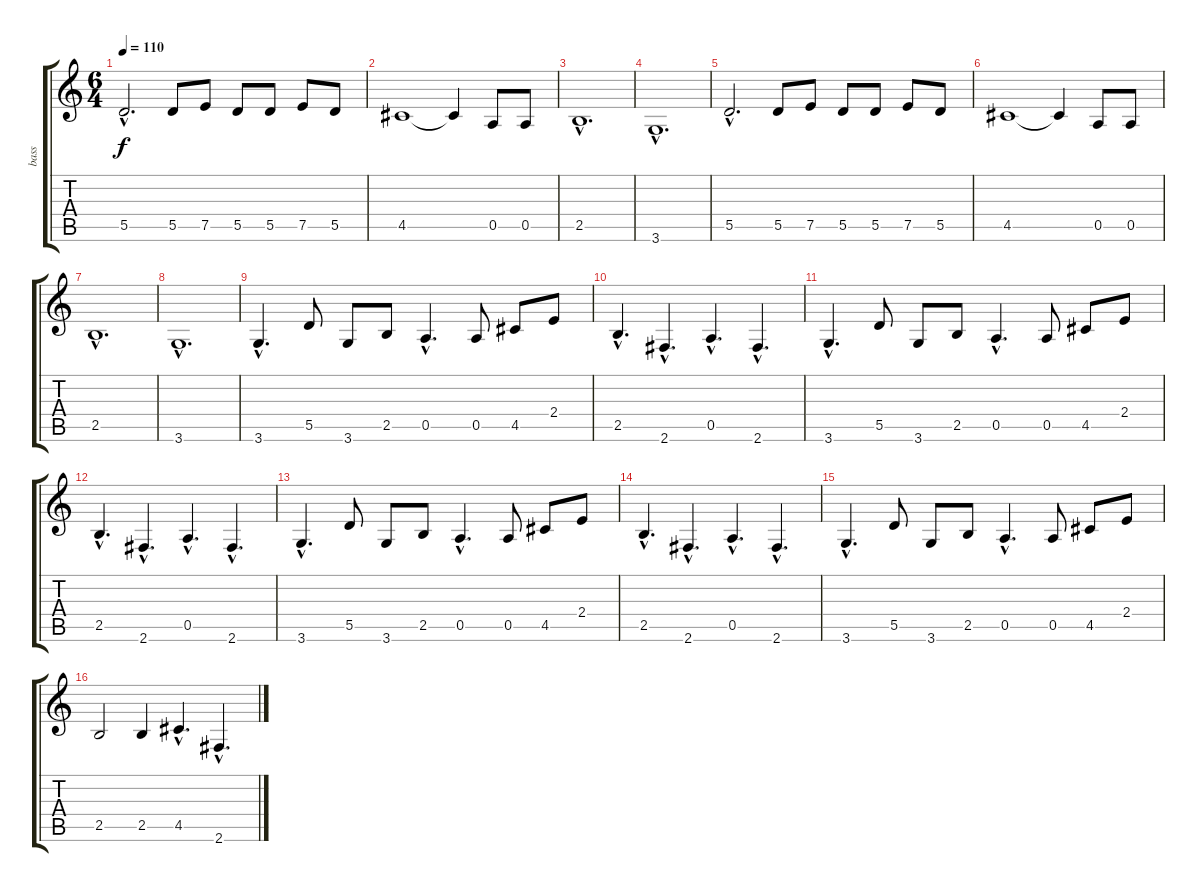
\track ("bass" "bass") {instrument electricbassfinger}
\staff {score tabs}
\tuning (E4 B3 G3 D3 A2 E2) {hide}
\ts (6 4)
\tempo 110
\clef g2
\ks c
5.5{hac}.2{d dy f} 5.5.8 7.5.8 5.5.8 5.5.8 7.5.8 5.5.8 |
4.5.1 4.5{t}.4 0.5.8 0.5.8 |
2.5{hac}.1{d} |
3.6{hac}.1{d} |
5.5{hac}.2{d} 5.5.8 7.5.8 5.5.8 5.5.8 7.5.8 5.5.8 |
4.5.1 4.5{t}.4 0.5.8 0.5.8 |
2.5{hac}.1{d} |
3.6{hac}.1{d} |
3.6{hac}.4{d} 5.5.8 3.6.8 2.5.8 0.5{hac}.4{d} 0.5.8 4.5.8 2.4.8 |
2.5{hac}.4{d} 2.6{hac}.4{d} 0.5{hac}.4{d} 2.6{hac}.4{d} |
3.6{hac}.4{d} 5.5.8 3.6.8 2.5.8 0.5{hac}.4{d} 0.5.8 4.5.8 2.4.8 |
2.5{hac}.4{d} 2.6{hac}.4{d} 0.5{hac}.4{d} 2.6{hac}.4{d} |
3.6{hac}.4{d} 5.5.8 3.6.8 2.5.8 0.5{hac}.4{d} 0.5.8 4.5.8 2.4.8 |
2.5{hac}.4{d} 2.6{hac}.4{d} 0.5{hac}.4{d} 2.6{hac}.4{d} |
3.6{hac}.4{d} 5.5.8 3.6.8 2.5.8 0.5{hac}.4{d} 0.5.8 4.5.8 2.4.8 |
2.5.2 2.5.4 4.5{hac}.4{d} 2.6{hac}.4{d}
